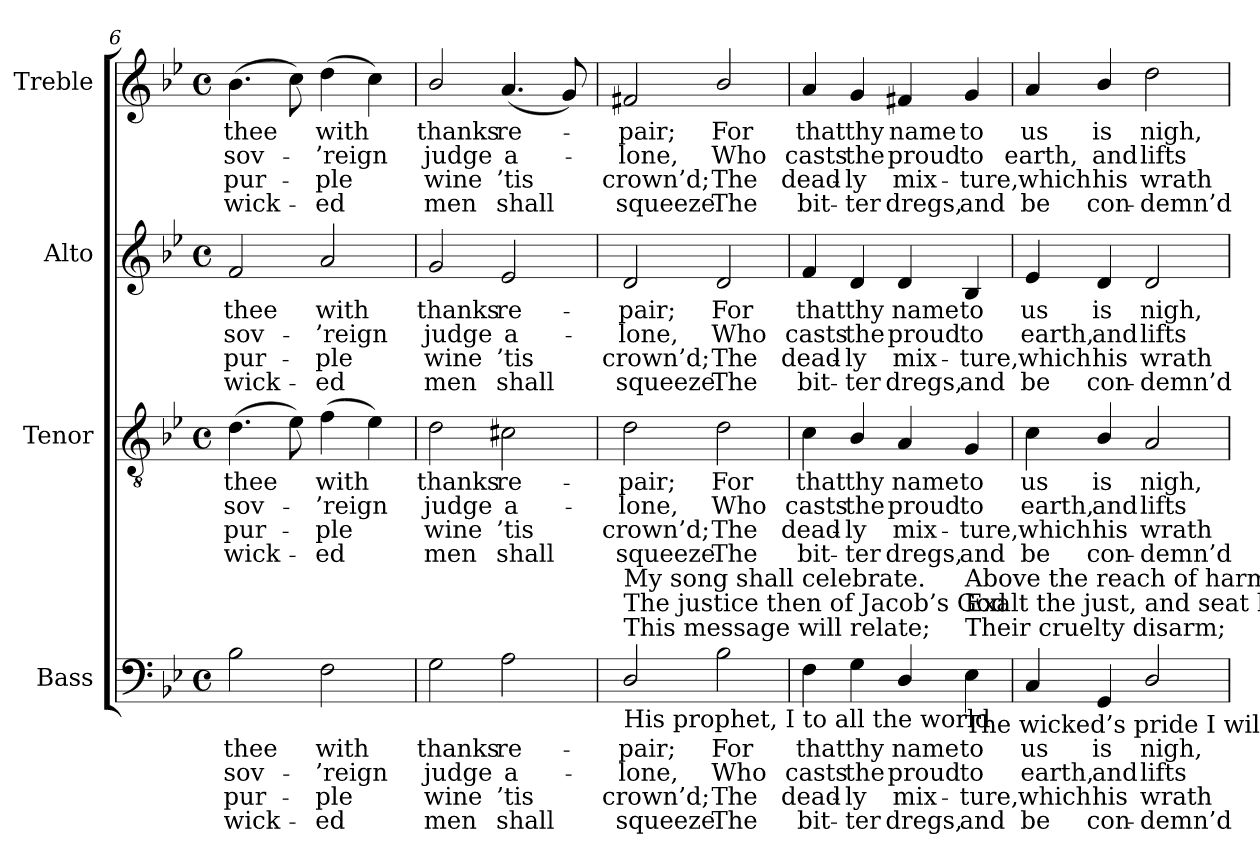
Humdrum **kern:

**kern	**text	**text	**text	**text	**kern	**text	**text	**text	**text	**kern	**text	**text	**text	**text	**kern	**text	**text	**text	**text
*part4	*part4	*part4	*part4	*part4	*part3	*part3	*part3	*part3	*part3	*part2	*part2	*part2	*part2	*part2	*part1	*part1	*part1	*part1	*part1
*staff4	*staff4	*staff4	*staff4	*staff4	*staff3	*staff3	*staff3	*staff3	*staff3	*staff2	*staff2	*staff2	*staff2	*staff2	*staff1	*staff1	*staff1	*staff1	*staff1
*I"Bass	*	*	*	*	*I"Tenor	*	*	*	*	*I"Alto	*	*	*	*	*I"Treble	*	*	*	*
*I'B.	*	*	*	*	*I'T.	*	*	*	*	*I'A.	*	*	*	*	*I'Tr.	*	*	*	*
*clefF4	*	*	*	*	*clefGv2	*	*	*	*	*clefG2	*	*	*	*	*clefG2	*	*	*	*
*	*	*	*	*	*ITrd7c12	*	*	*	*	*	*	*	*	*	*	*	*	*	*
*k[b-e-]	*	*	*	*	*k[b-e-]	*	*	*	*	*k[b-e-]	*	*	*	*	*k[b-e-]	*	*	*	*
*g:	*	*	*	*	*g:	*	*	*	*	*g:	*	*	*	*	*g:	*	*	*	*
*M4/4	*	*	*	*	*M4/4	*	*	*	*	*M4/4	*	*	*	*	*M4/4	*	*	*	*
*met(c)	*	*	*	*	*met(c)	*	*	*	*	*met(c)	*	*	*	*	*met(c)	*	*	*	*
=6	=6	=6	=6	=6	=6	=6	=6	=6	=6	=6	=6	=6	=6	=6	=6	=6	=6	=6	=6
!	!LO:LY:b:color=#000000	!LO:LY:b:color=#000000	!LO:LY:b:color=#000000	!LO:LY:b:color=#000000	!	!	!	!	!	!	!	!	!	!	!	!	!	!	!
!	!	!	!	!	!	!LO:LY:b:color=#000000	!LO:LY:b:color=#000000	!LO:LY:b:color=#000000	!LO:LY:b:color=#000000	!	!	!	!	!	!	!	!	!	!
!	!	!	!	!	!	!	!	!	!	!	!LO:LY:b:color=#000000	!LO:LY:b:color=#000000	!LO:LY:b:color=#000000	!LO:LY:b:color=#000000	!	!	!	!	!
!	!	!	!	!	!	!	!	!	!	!	!	!	!	!	!	!LO:LY:b:color=#000000	!LO:LY:b:color=#000000	!LO:LY:b:color=#000000	!LO:LY:b:color=#000000
2B-i\	thee	sov-	pur-	-wick-	(4.Di\	thee	sov-	pur-	-wick-	2fi/	thee	sov-	pur-	-wick-	(4.b-i\	thee	sov-	pur-	-wick-
.	.	.	.	.	8E-i\)	.	.	.	.	.	.	.	.	.	8cci\)	.	.	.	.
!	!LO:LY:b:color=#000000	!LO:LY:b:color=#000000	!LO:LY:b:color=#000000	!LO:LY:b:color=#000000	!	!	!	!	!	!	!	!	!	!	!	!	!	!	!
!	!	!	!	!	!	!LO:LY:b:color=#000000	!LO:LY:b:color=#000000	!LO:LY:b:color=#000000	!LO:LY:b:color=#000000	!	!	!	!	!	!	!	!	!	!
!	!	!	!	!	!	!	!	!	!	!	!LO:LY:b:color=#000000	!LO:LY:b:color=#000000	!LO:LY:b:color=#000000	!LO:LY:b:color=#000000	!	!	!	!	!
!	!	!	!	!	!	!	!	!	!	!	!	!	!	!	!	!LO:LY:b:color=#000000	!LO:LY:b:color=#000000	!LO:LY:b:color=#000000	!LO:LY:b:color=#000000
2Fi\	with	-’reign	-ple	ed	(4Fi\	with	-’reign	-ple	ed	2ai/	with	-’reign	-ple	ed	(4ddi\	with	-’reign	-ple	ed
.	.	.	.	.	4E-i\)	.	.	.	.	.	.	.	.	.	4cci\)	.	.	.	.
=7	=7	=7	=7	=7	=7	=7	=7	=7	=7	=7	=7	=7	=7	=7	=7	=7	=7	=7	=7
!	!LO:LY:b:color=#000000	!LO:LY:b:color=#000000	!LO:LY:b:color=#000000	!LO:LY:b:color=#000000	!	!	!	!	!	!	!	!	!	!	!	!	!	!	!
!	!	!	!	!	!	!LO:LY:b:color=#000000	!LO:LY:b:color=#000000	!LO:LY:b:color=#000000	!LO:LY:b:color=#000000	!	!	!	!	!	!	!	!	!	!
!	!	!	!	!	!	!	!	!	!	!	!LO:LY:b:color=#000000	!LO:LY:b:color=#000000	!LO:LY:b:color=#000000	!LO:LY:b:color=#000000	!	!	!	!	!
!	!	!	!	!	!	!	!	!	!	!	!	!	!	!	!	!LO:LY:b:color=#000000	!LO:LY:b:color=#000000	!LO:LY:b:color=#000000	!LO:LY:b:color=#000000
2Gi\	thanks	judge	wine	men	2Di\	thanks	judge	wine	men	2gi/	thanks	judge	wine	men	2b-i/	thanks	judge	wine	men
!	!LO:LY:b:color=#000000	!LO:LY:b:color=#000000	!LO:LY:b:color=#000000	!LO:LY:b:color=#000000	!	!	!	!	!	!	!	!	!	!	!	!	!	!	!
!	!	!	!	!	!	!LO:LY:b:color=#000000	!LO:LY:b:color=#000000	!LO:LY:b:color=#000000	!LO:LY:b:color=#000000	!	!	!	!	!	!	!	!	!	!
!	!	!	!	!	!	!	!	!	!	!	!LO:LY:b:color=#000000	!LO:LY:b:color=#000000	!LO:LY:b:color=#000000	!LO:LY:b:color=#000000	!	!	!	!	!
!	!	!	!	!	!	!	!	!	!	!	!	!	!	!	!	!LO:LY:b:color=#000000	!LO:LY:b:color=#000000	!LO:LY:b:color=#000000	!LO:LY:b:color=#000000
2Ai\	re-	a-	’tis	shall	2C#Xi\	re-	a-	’tis	shall	2e-i/	re-	a-	’tis	shall	(4.ai/	re-	a-	’tis	shall
.	.	.	.	.	.	.	.	.	.	.	.	.	.	.	8gi/)	.	.	.	.
!!LO:LB:g=z
=8	=8	=8	=8	=8	=8	=8	=8	=8	=8	=8	=8	=8	=8	=8	=8	=8	=8	=8	=8
!	!LO:LY:b:color=#000000	!LO:LY:b:color=#000000	!LO:LY:b:color=#000000	!LO:LY:b:color=#000000	!	!	!	!	!	!	!	!	!	!	!	!	!	!	!
!	!	!	!	!	!	!LO:LY:b:color=#000000	!LO:LY:b:color=#000000	!LO:LY:b:color=#000000	!LO:LY:b:color=#000000	!	!	!	!	!	!	!	!	!	!
!	!	!	!	!	!	!	!	!	!	!	!LO:LY:b:color=#000000	!LO:LY:b:color=#000000	!LO:LY:b:color=#000000	!LO:LY:b:color=#000000	!	!	!	!	!
!LO:TX:b:t=His prophet, I to all the world	!	!	!	!	!	!	!	!	!	!	!	!	!	!	!	!	!	!	!
!LO:TX:t=This message will relate;	!	!	!	!	!	!	!	!	!	!	!	!	!	!	!	!	!	!	!
!LO:TX:t=The justice then of Jacob’s God	!	!	!	!	!	!	!	!	!	!	!	!	!	!	!	!	!	!	!
!LO:TX:t=My song shall celebrate.	!	!	!	!	!	!	!	!	!	!	!	!	!	!	!	!	!	!	!
!	!	!	!	!	!	!	!	!	!	!	!	!	!	!	!	!LO:LY:b:color=#000000	!LO:LY:b:color=#000000	!LO:LY:b:color=#000000	!LO:LY:b:color=#000000
2Di/	-pair;	-lone,	crown’d;	squeeze	2Di\	-pair;	-lone,	crown’d;	squeeze	2di/	-pair;	-lone,	crown’d;	squeeze	2f#Xi/	-pair;	-lone,	crown’d;	squeeze
!	!LO:LY:b:color=#000000	!LO:LY:b:color=#000000	!LO:LY:b:color=#000000	!LO:LY:b:color=#000000	!	!	!	!	!	!	!	!	!	!	!	!	!	!	!
!	!	!	!	!	!	!LO:LY:b:color=#000000	!LO:LY:b:color=#000000	!LO:LY:b:color=#000000	!LO:LY:b:color=#000000	!	!	!	!	!	!	!	!	!	!
!	!	!	!	!	!	!	!	!	!	!	!LO:LY:b:color=#000000	!LO:LY:b:color=#000000	!LO:LY:b:color=#000000	!LO:LY:b:color=#000000	!	!	!	!	!
!	!	!	!	!	!	!	!	!	!	!	!	!	!	!	!	!LO:LY:b:color=#000000	!LO:LY:b:color=#000000	!LO:LY:b:color=#000000	!LO:LY:b:color=#000000
2B-i\	For	Who	The	The	2Di\	For	Who	The	The	2di/	For	Who	The	The	2b-i/	For	Who	The	The
=9	=9	=9	=9	=9	=9	=9	=9	=9	=9	=9	=9	=9	=9	=9	=9	=9	=9	=9	=9
!	!LO:LY:b:color=#000000	!LO:LY:b:color=#000000	!LO:LY:b:color=#000000	!LO:LY:b:color=#000000	!	!	!	!	!	!	!	!	!	!	!	!	!	!	!
!	!	!	!	!	!	!LO:LY:b:color=#000000	!LO:LY:b:color=#000000	!LO:LY:b:color=#000000	!LO:LY:b:color=#000000	!	!	!	!	!	!	!	!	!	!
!	!	!	!	!	!	!	!	!	!	!	!LO:LY:b:color=#000000	!LO:LY:b:color=#000000	!LO:LY:b:color=#000000	!LO:LY:b:color=#000000	!	!	!	!	!
!	!	!	!	!	!	!	!	!	!	!	!	!	!	!	!	!LO:LY:b:color=#000000	!LO:LY:b:color=#000000	!LO:LY:b:color=#000000	!LO:LY:b:color=#000000
4Fi\	that	casts	dead-	-bit-	4Ci\	that	casts	dead-	-bit-	4fi/	that	casts	dead-	-bit-	4ai/	that	casts	dead-	-bit-
!	!LO:LY:b:color=#000000	!LO:LY:b:color=#000000	!LO:LY:b:color=#000000	!LO:LY:b:color=#000000	!	!	!	!	!	!	!	!	!	!	!	!	!	!	!
!	!	!	!	!	!	!LO:LY:b:color=#000000	!LO:LY:b:color=#000000	!LO:LY:b:color=#000000	!LO:LY:b:color=#000000	!	!	!	!	!	!	!	!	!	!
!	!	!	!	!	!	!	!	!	!	!	!LO:LY:b:color=#000000	!LO:LY:b:color=#000000	!LO:LY:b:color=#000000	!LO:LY:b:color=#000000	!	!	!	!	!
!	!	!	!	!	!	!	!	!	!	!	!	!	!	!	!	!LO:LY:b:color=#000000	!LO:LY:b:color=#000000	!LO:LY:b:color=#000000	!LO:LY:b:color=#000000
4Gi\	thy	the	-ly	ter	4BB-i/	thy	the	-ly	ter	4di/	thy	the	-ly	ter	4gi/	thy	the	-ly	ter
!	!LO:LY:b:color=#000000	!LO:LY:b:color=#000000	!LO:LY:b:color=#000000	!LO:LY:b:color=#000000	!	!	!	!	!	!	!	!	!	!	!	!	!	!	!
!	!	!	!	!	!	!LO:LY:b:color=#000000	!LO:LY:b:color=#000000	!LO:LY:b:color=#000000	!LO:LY:b:color=#000000	!	!	!	!	!	!	!	!	!	!
!	!	!	!	!	!	!	!	!	!	!	!LO:LY:b:color=#000000	!LO:LY:b:color=#000000	!LO:LY:b:color=#000000	!LO:LY:b:color=#000000	!	!	!	!	!
!	!	!	!	!	!	!	!	!	!	!	!	!	!	!	!	!LO:LY:b:color=#000000	!LO:LY:b:color=#000000	!LO:LY:b:color=#000000	!LO:LY:b:color=#000000
4Di/	name	proud	mix-	-dregs,	4AAi/	name	proud	mix-	-dregs,	4di/	name	proud	mix-	-dregs,	4f#Xi/	name	proud	mix-	-dregs,
!	!LO:LY:b:color=#000000	!LO:LY:b:color=#000000	!LO:LY:b:color=#000000	!LO:LY:b:color=#000000	!	!	!	!	!	!	!	!	!	!	!	!	!	!	!
!	!	!	!	!	!	!LO:LY:b:color=#000000	!LO:LY:b:color=#000000	!LO:LY:b:color=#000000	!LO:LY:b:color=#000000	!	!	!	!	!	!	!	!	!	!
!	!	!	!	!	!	!	!	!	!	!	!LO:LY:b:color=#000000	!LO:LY:b:color=#000000	!LO:LY:b:color=#000000	!LO:LY:b:color=#000000	!	!	!	!	!
!LO:TX:b:t=The wicked’s pride I will reduce,	!	!	!	!	!	!	!	!	!	!	!	!	!	!	!	!	!	!	!
!LO:TX:t=Their cruelty disarm;	!	!	!	!	!	!	!	!	!	!	!	!	!	!	!	!	!	!	!
!LO:TX:t=Exalt the just, and seat him high,	!	!	!	!	!	!	!	!	!	!	!	!	!	!	!	!	!	!	!
!LO:TX:t=Above the reach of harm.	!	!	!	!	!	!	!	!	!	!	!	!	!	!	!	!	!	!	!
!	!	!	!	!	!	!	!	!	!	!	!	!	!	!	!	!LO:LY:b:color=#000000	!LO:LY:b:color=#000000	!LO:LY:b:color=#000000	!LO:LY:b:color=#000000
4E-i\	to	to	ture,	and	4GGi/	to	to	ture,	and	4B-i/	to	to	ture,	and	4gi/	to	to	ture,	and
=10	=10	=10	=10	=10	=10	=10	=10	=10	=10	=10	=10	=10	=10	=10	=10	=10	=10	=10	=10
!	!LO:LY:b:color=#000000	!LO:LY:b:color=#000000	!LO:LY:b:color=#000000	!LO:LY:b:color=#000000	!	!	!	!	!	!	!	!	!	!	!	!	!	!	!
!	!	!	!	!	!	!LO:LY:b:color=#000000	!LO:LY:b:color=#000000	!LO:LY:b:color=#000000	!LO:LY:b:color=#000000	!	!	!	!	!	!	!	!	!	!
!	!	!	!	!	!	!	!	!	!	!	!LO:LY:b:color=#000000	!LO:LY:b:color=#000000	!LO:LY:b:color=#000000	!LO:LY:b:color=#000000	!	!	!	!	!
!	!	!	!	!	!	!	!	!	!	!	!	!	!	!	!	!LO:LY:b:color=#000000	!LO:LY:b:color=#000000	!LO:LY:b:color=#000000	!LO:LY:b:color=#000000
4Ci/	us	earth,	which	be	4Ci\	us	earth,	which	be	4e-i/	us	earth,	which	be	4ai/	us	earth,	which	be
!	!LO:LY:b:color=#000000	!LO:LY:b:color=#000000	!LO:LY:b:color=#000000	!LO:LY:b:color=#000000	!	!	!	!	!	!	!	!	!	!	!	!	!	!	!
!	!	!	!	!	!	!LO:LY:b:color=#000000	!LO:LY:b:color=#000000	!LO:LY:b:color=#000000	!LO:LY:b:color=#000000	!	!	!	!	!	!	!	!	!	!
!	!	!	!	!	!	!	!	!	!	!	!LO:LY:b:color=#000000	!LO:LY:b:color=#000000	!LO:LY:b:color=#000000	!LO:LY:b:color=#000000	!	!	!	!	!
!	!	!	!	!	!	!	!	!	!	!	!	!	!	!	!	!LO:LY:b:color=#000000	!LO:LY:b:color=#000000	!LO:LY:b:color=#000000	!LO:LY:b:color=#000000
4GGi/	is	and	his	con-	4BB-i/	is	and	his	con-	4di/	is	and	his	con-	4b-i/	is	and	his	con-
!	!LO:LY:b:color=#000000	!LO:LY:b:color=#000000	!LO:LY:b:color=#000000	!LO:LY:b:color=#000000	!	!	!	!	!	!	!	!	!	!	!	!	!	!	!
!	!	!	!	!	!	!LO:LY:b:color=#000000	!LO:LY:b:color=#000000	!LO:LY:b:color=#000000	!LO:LY:b:color=#000000	!	!	!	!	!	!	!	!	!	!
!	!	!	!	!	!	!	!	!	!	!	!LO:LY:b:color=#000000	!LO:LY:b:color=#000000	!LO:LY:b:color=#000000	!LO:LY:b:color=#000000	!	!	!	!	!
!	!	!	!	!	!	!	!	!	!	!	!	!	!	!	!	!LO:LY:b:color=#000000	!LO:LY:b:color=#000000	!LO:LY:b:color=#000000	!LO:LY:b:color=#000000
2Di/	nigh,	lifts	-wrath	demn’d	2AAi/	nigh,	lifts	-wrath	demn’d	2di/	nigh,	lifts	-wrath	demn’d	2ddi\	nigh,	lifts	-wrath	demn’d
=	=	=	=	=	=	=	=	=	=	=	=	=	=	=	=	=	=	=	=
*-	*-	*-	*-	*-	*-	*-	*-	*-	*-	*-	*-	*-	*-	*-	*-	*-	*-	*-	*-
